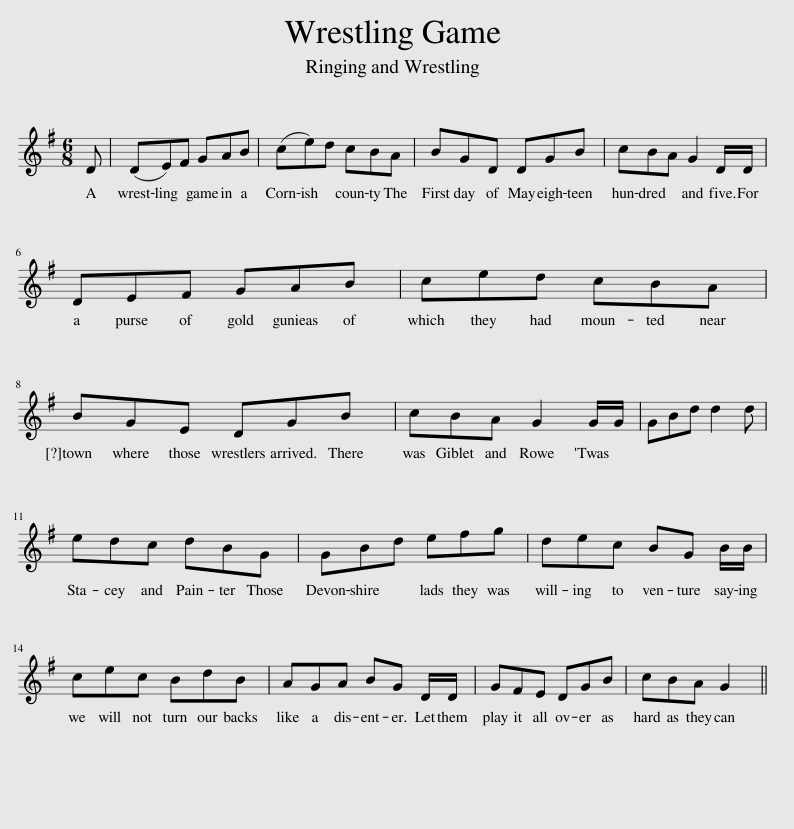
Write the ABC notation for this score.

X:1
L:1/8
M:6/8
I:linebreak $
K:G
V:1 treble
V:1
 D | (DE)F GAB | (ce)d cBA | BGD DGB | cBA G2 D/D/ |$ %5
 DEF GAB | ced cBA |$ BGE DGB | cBA G2 G/G/ | GBd d2 d |$ %10
 edc dBG | GBd efg | dec BG B/B/ |$ cec BdB | AGA BG D/D/ | %15
 GFE DGB | cBA G2 || %17
